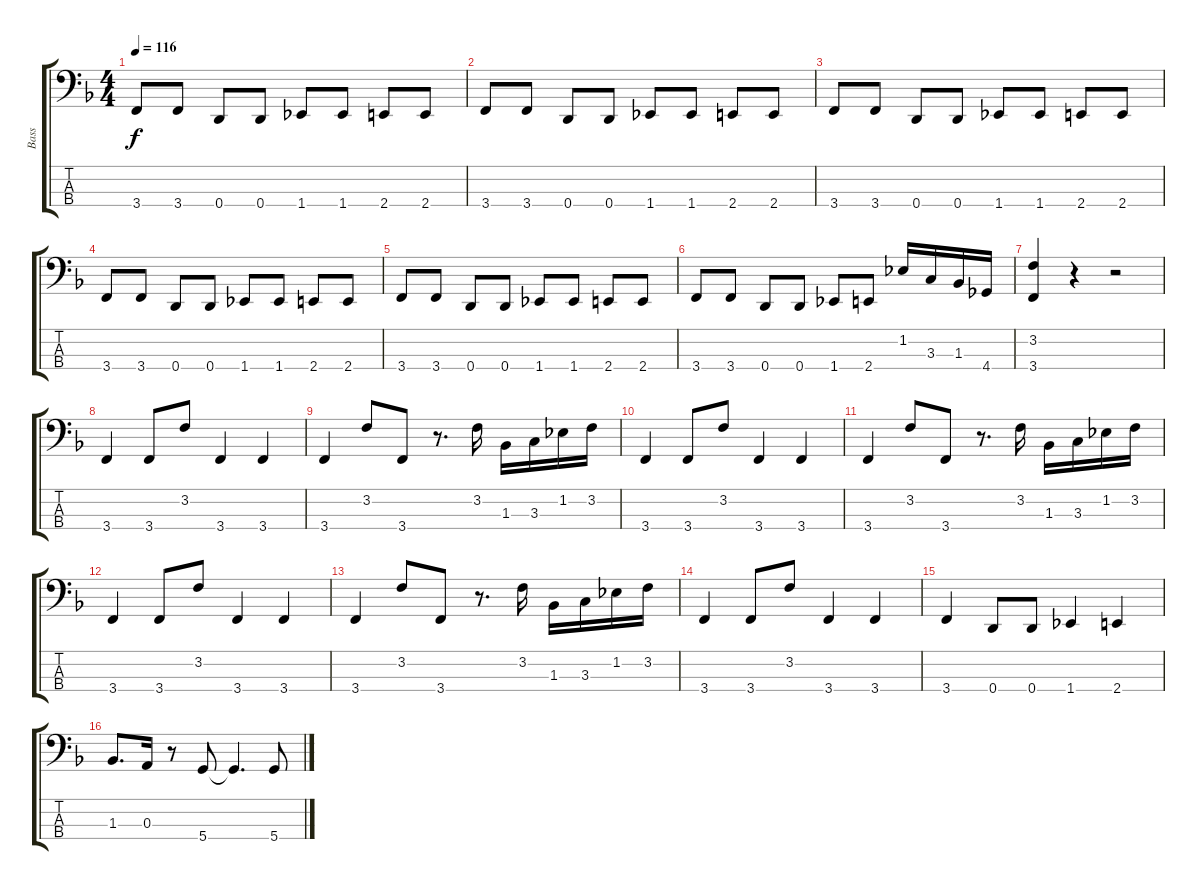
\track ("Bass" "Bass") {instrument slapbass2}
\staff {score tabs}
\tuning (G2 D2 A1 D1) {hide}
\ts (4 4)
\tempo 116
\clef f4
\ks f
3.4.8{dy f} 3.4.8 0.4.8 0.4.8 1.4.8 1.4.8 2.4.8 2.4.8 |
3.4.8 3.4.8 0.4.8 0.4.8 1.4.8 1.4.8 2.4.8 2.4.8 |
3.4.8 3.4.8 0.4.8 0.4.8 1.4.8 1.4.8 2.4.8 2.4.8 |
3.4.8 3.4.8 0.4.8 0.4.8 1.4.8 1.4.8 2.4.8 2.4.8 |
3.4.8 3.4.8 0.4.8 0.4.8 1.4.8 1.4.8 2.4.8 2.4.8 |
3.4.8 3.4.8 0.4.8 0.4.8 1.4.8 2.4.8 1.2.16 3.3.16 1.3.16 4.4.16 |
(3.2 3.4).4 r.4 r.2 |
3.4.4 3.4.8 3.2.8 3.4.4 3.4.4 |
3.4.4 3.2.8 3.4.8 r.8{d} 3.2.16 1.3.16 3.3.16 1.2.16 3.2.16 |
3.4.4 3.4.8 3.2.8 3.4.4 3.4.4 |
3.4.4 3.2.8 3.4.8 r.8{d} 3.2.16 1.3.16 3.3.16 1.2.16 3.2.16 |
3.4.4 3.4.8 3.2.8 3.4.4 3.4.4 |
3.4.4 3.2.8 3.4.8 r.8{d} 3.2.16 1.3.16 3.3.16 1.2.16 3.2.16 |
3.4.4 3.4.8 3.2.8 3.4.4 3.4.4 |
3.4.4 0.4.8 0.4.8 1.4.4 2.4.4 |
1.3.8{d} 0.3.16 r.8 5.4.8 5.4{t}.4{d} 5.4.8
